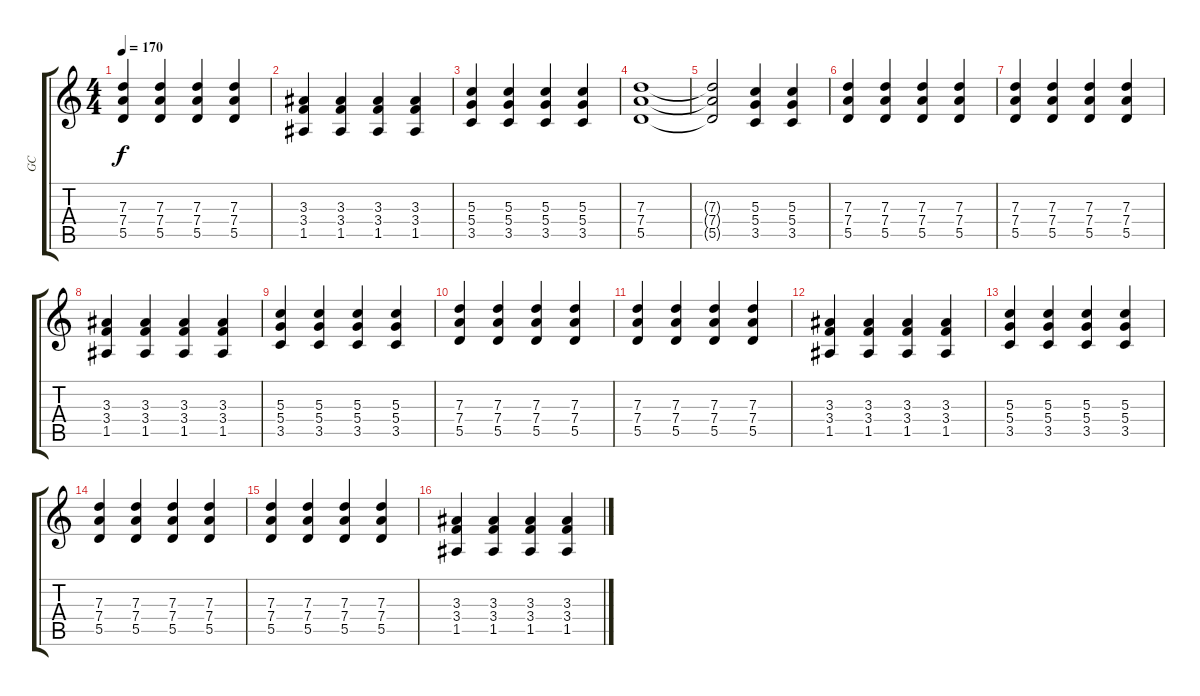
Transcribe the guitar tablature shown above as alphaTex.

\track ("GC" "GC") {instrument distortionguitar}
\staff {score tabs}
\tuning (E4 B3 G3 D3 A2 E2) {hide}
\ts (4 4)
\tempo 170
\clef g2
\ks c
(7.3 7.4 5.5).4{dy f} (7.3 7.4 5.5).4 (7.3 7.4 5.5).4 (7.3 7.4 5.5).4 |
(3.3 3.4 1.5).4 (3.3 3.4 1.5).4 (3.3 3.4 1.5).4 (3.3 3.4 1.5).4 |
(5.3 5.4 3.5).4 (5.3 5.4 3.5).4 (5.3 5.4 3.5).4 (5.3 5.4 3.5).4 |
(7.3 7.4 5.5).1 |
(7.3{t} 7.4{t} 5.5{t}).2 (5.3 5.4 3.5).4 (5.3 5.4 3.5).4 |
(7.3 7.4 5.5).4 (7.3 7.4 5.5).4 (7.3 7.4 5.5).4 (7.3 7.4 5.5).4 |
(7.3 7.4 5.5).4 (7.3 7.4 5.5).4 (7.3 7.4 5.5).4 (7.3 7.4 5.5).4 |
(3.3 3.4 1.5).4 (3.3 3.4 1.5).4 (3.3 3.4 1.5).4 (3.3 3.4 1.5).4 |
(5.3 5.4 3.5).4 (5.3 5.4 3.5).4 (5.3 5.4 3.5).4 (5.3 5.4 3.5).4 |
(7.3 7.4 5.5).4 (7.3 7.4 5.5).4 (7.3 7.4 5.5).4 (7.3 7.4 5.5).4 |
(7.3 7.4 5.5).4 (7.3 7.4 5.5).4 (7.3 7.4 5.5).4 (7.3 7.4 5.5).4 |
(3.3 3.4 1.5).4 (3.3 3.4 1.5).4 (3.3 3.4 1.5).4 (3.3 3.4 1.5).4 |
(5.3 5.4 3.5).4 (5.3 5.4 3.5).4 (5.3 5.4 3.5).4 (5.3 5.4 3.5).4 |
(7.3 7.4 5.5).4 (7.3 7.4 5.5).4 (7.3 7.4 5.5).4 (7.3 7.4 5.5).4 |
(7.3 7.4 5.5).4 (7.3 7.4 5.5).4 (7.3 7.4 5.5).4 (7.3 7.4 5.5).4 |
(3.3 3.4 1.5).4 (3.3 3.4 1.5).4 (3.3 3.4 1.5).4 (3.3 3.4 1.5).4
